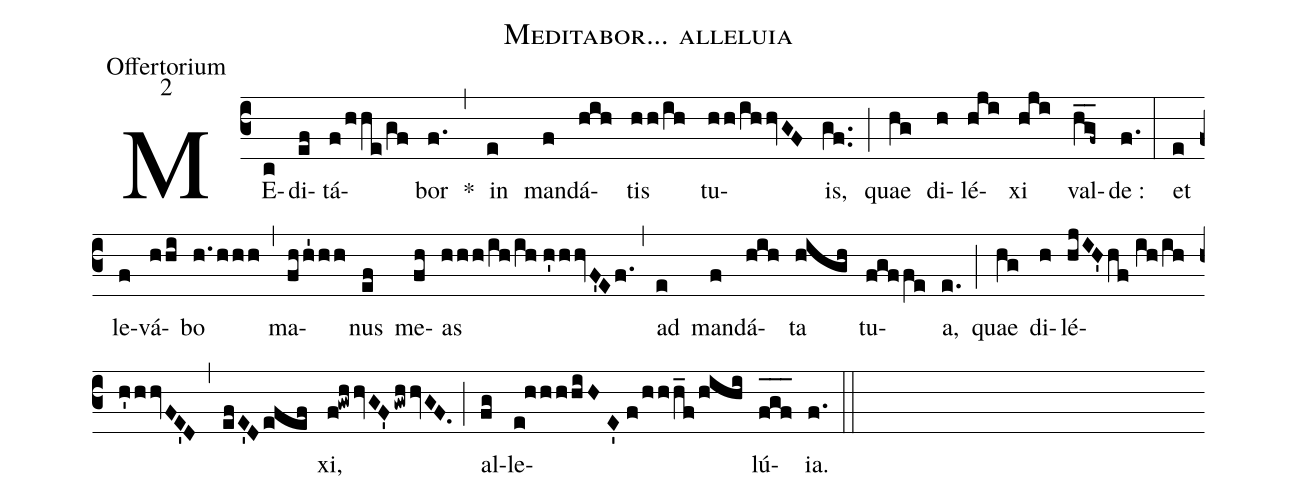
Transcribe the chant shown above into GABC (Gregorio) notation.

name:Meditabor... alleluia;
office-part:Offertorium;
mode:2;
%%
(c3) ME(c)di(ef)tá(f/hhe/gf)bor(f.) *(,) in(e) man(f)dá(hih)tis(hh/ih) tu(hh/ihhvGF)is,(gf..) (;) quae(hg) di(h)lé(hji)xi(hji) val(h_g_f~)de :(f.) (:) et(e) le(f)vá(hhi)bo(h.hhh) (,) ma(fhh'1hh)nus(ef) me(fh)as(hhh/ih/!ih//h'hhvF'Ef.) (,) ad(e) man(f)dá(hih)ta(high) tu(fgffe)a,(e.) (;) quae(hg) di(h)lé(hjIH'hf//ih/!ih//h'hhvFE'D)(,)(efE'Defef)xi,(f!gwhhvGF'gwhhvGF.) (;) al(fg)le(e!hhhhiH//E'//f/hhh_f/hihi)lú(f_[oh:h]g_[oh:h]f_[oh:h]){ia}.(f.) (::)
